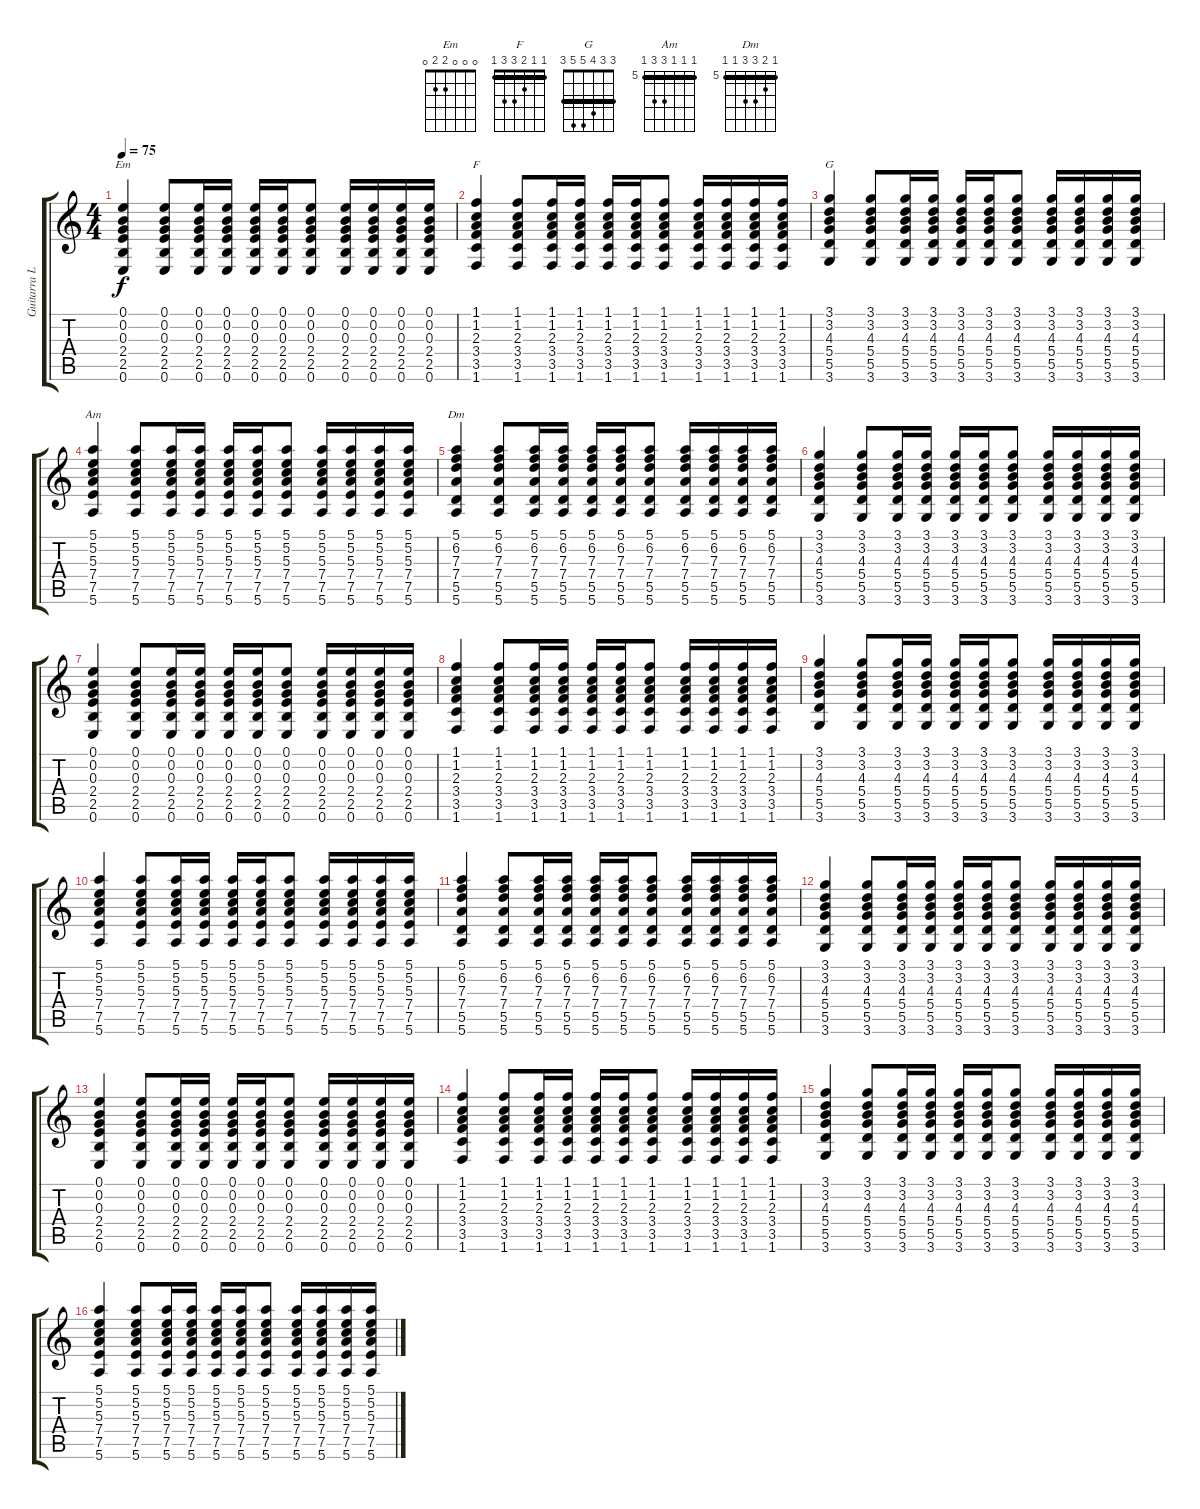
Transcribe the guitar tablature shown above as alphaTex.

\track ("Guitarra Limpa/Distorção(Base)" "Guitarra L") {instrument acousticguitarsteel}
\staff {score tabs}
\tuning (E4 B3 G3 D3 A2 E2) {hide}
\chord ("Em" 0 0 0 2 2 0)
\chord ("F" 1 1 2 3 3 1) {barre 1}
\chord ("G" 3 3 4 5 5 3) {barre 3}
\chord ("Am" 5 5 5 7 7 5) {firstfret 5 barre 5}
\chord ("Dm" 5 6 7 7 5 5) {firstfret 5 barre 5}
\ts (4 4)
\tempo 75
\clef g2
\ks c
(0.1 0.2 0.3 2.4 2.5 0.6).4{ch "Em" dy f} (0.1 0.2 0.3 2.4 2.5 0.6).8 (0.1 0.2 0.3 2.4 2.5 0.6).16 (0.1 0.2 0.3 2.4 2.5 0.6).16 (0.1 0.2 0.3 2.4 2.5 0.6).16 (0.1 0.2 0.3 2.4 2.5 0.6).16 (0.1 0.2 0.3 2.4 2.5 0.6).8 (0.1 0.2 0.3 2.4 2.5 0.6).16 (0.1 0.2 0.3 2.4 2.5 0.6).16 (0.1 0.2 0.3 2.4 2.5 0.6).16 (0.1 0.2 0.3 2.4 2.5 0.6).16 |
(1.1 1.2 2.3 3.4 3.5 1.6).4{ch "F"} (1.1 1.2 2.3 3.4 3.5 1.6).8 (1.1 1.2 2.3 3.4 3.5 1.6).16 (1.1 1.2 2.3 3.4 3.5 1.6).16 (1.1 1.2 2.3 3.4 3.5 1.6).16 (1.1 1.2 2.3 3.4 3.5 1.6).16 (1.1 1.2 2.3 3.4 3.5 1.6).8 (1.1 1.2 2.3 3.4 3.5 1.6).16 (1.1 1.2 2.3 3.4 3.5 1.6).16 (1.1 1.2 2.3 3.4 3.5 1.6).16 (1.1 1.2 2.3 3.4 3.5 1.6).16 |
(3.1 3.2 4.3 5.4 5.5 3.6).4{ch "G"} (3.1 3.2 4.3 5.4 5.5 3.6).8 (3.1 3.2 4.3 5.4 5.5 3.6).16 (3.1 3.2 4.3 5.4 5.5 3.6).16 (3.1 3.2 4.3 5.4 5.5 3.6).16 (3.1 3.2 4.3 5.4 5.5 3.6).16 (3.1 3.2 4.3 5.4 5.5 3.6).8 (3.1 3.2 4.3 5.4 5.5 3.6).16 (3.1 3.2 4.3 5.4 5.5 3.6).16 (3.1 3.2 4.3 5.4 5.5 3.6).16 (3.1 3.2 4.3 5.4 5.5 3.6).16 |
(5.1 5.2 5.3 7.4 7.5 5.6).4{ch "Am"} (5.1 5.2 5.3 7.4 7.5 5.6).8 (5.1 5.2 5.3 7.4 7.5 5.6).16 (5.1 5.2 5.3 7.4 7.5 5.6).16 (5.1 5.2 5.3 7.4 7.5 5.6).16 (5.1 5.2 5.3 7.4 7.5 5.6).16 (5.1 5.2 5.3 7.4 7.5 5.6).8 (5.1 5.2 5.3 7.4 7.5 5.6).16 (5.1 5.2 5.3 7.4 7.5 5.6).16 (5.1 5.2 5.3 7.4 7.5 5.6).16 (5.1 5.2 5.3 7.4 7.5 5.6).16 |
(5.1 6.2 7.3 7.4 5.5 5.6).4{ch "Dm"} (5.1 6.2 7.3 7.4 5.5 5.6).8 (5.1 6.2 7.3 7.4 5.5 5.6).16 (5.1 6.2 7.3 7.4 5.5 5.6).16 (5.1 6.2 7.3 7.4 5.5 5.6).16 (5.1 6.2 7.3 7.4 5.5 5.6).16 (5.1 6.2 7.3 7.4 5.5 5.6).8 (5.1 6.2 7.3 7.4 5.5 5.6).16 (5.1 6.2 7.3 7.4 5.5 5.6).16 (5.1 6.2 7.3 7.4 5.5 5.6).16 (5.1 6.2 7.3 7.4 5.5 5.6).16 |
(3.1 3.2 4.3 5.4 5.5 3.6).4 (3.1 3.2 4.3 5.4 5.5 3.6).8 (3.1 3.2 4.3 5.4 5.5 3.6).16 (3.1 3.2 4.3 5.4 5.5 3.6).16 (3.1 3.2 4.3 5.4 5.5 3.6).16 (3.1 3.2 4.3 5.4 5.5 3.6).16 (3.1 3.2 4.3 5.4 5.5 3.6).8 (3.1 3.2 4.3 5.4 5.5 3.6).16 (3.1 3.2 4.3 5.4 5.5 3.6).16 (3.1 3.2 4.3 5.4 5.5 3.6).16 (3.1 3.2 4.3 5.4 5.5 3.6).16 |
(0.1 0.2 0.3 2.4 2.5 0.6).4 (0.1 0.2 0.3 2.4 2.5 0.6).8 (0.1 0.2 0.3 2.4 2.5 0.6).16 (0.1 0.2 0.3 2.4 2.5 0.6).16 (0.1 0.2 0.3 2.4 2.5 0.6).16 (0.1 0.2 0.3 2.4 2.5 0.6).16 (0.1 0.2 0.3 2.4 2.5 0.6).8 (0.1 0.2 0.3 2.4 2.5 0.6).16 (0.1 0.2 0.3 2.4 2.5 0.6).16 (0.1 0.2 0.3 2.4 2.5 0.6).16 (0.1 0.2 0.3 2.4 2.5 0.6).16 |
(1.1 1.2 2.3 3.4 3.5 1.6).4 (1.1 1.2 2.3 3.4 3.5 1.6).8 (1.1 1.2 2.3 3.4 3.5 1.6).16 (1.1 1.2 2.3 3.4 3.5 1.6).16 (1.1 1.2 2.3 3.4 3.5 1.6).16 (1.1 1.2 2.3 3.4 3.5 1.6).16 (1.1 1.2 2.3 3.4 3.5 1.6).8 (1.1 1.2 2.3 3.4 3.5 1.6).16 (1.1 1.2 2.3 3.4 3.5 1.6).16 (1.1 1.2 2.3 3.4 3.5 1.6).16 (1.1 1.2 2.3 3.4 3.5 1.6).16 |
(3.1 3.2 4.3 5.4 5.5 3.6).4 (3.1 3.2 4.3 5.4 5.5 3.6).8 (3.1 3.2 4.3 5.4 5.5 3.6).16 (3.1 3.2 4.3 5.4 5.5 3.6).16 (3.1 3.2 4.3 5.4 5.5 3.6).16 (3.1 3.2 4.3 5.4 5.5 3.6).16 (3.1 3.2 4.3 5.4 5.5 3.6).8 (3.1 3.2 4.3 5.4 5.5 3.6).16 (3.1 3.2 4.3 5.4 5.5 3.6).16 (3.1 3.2 4.3 5.4 5.5 3.6).16 (3.1 3.2 4.3 5.4 5.5 3.6).16 |
(5.1 5.2 5.3 7.4 7.5 5.6).4 (5.1 5.2 5.3 7.4 7.5 5.6).8 (5.1 5.2 5.3 7.4 7.5 5.6).16 (5.1 5.2 5.3 7.4 7.5 5.6).16 (5.1 5.2 5.3 7.4 7.5 5.6).16 (5.1 5.2 5.3 7.4 7.5 5.6).16 (5.1 5.2 5.3 7.4 7.5 5.6).8 (5.1 5.2 5.3 7.4 7.5 5.6).16 (5.1 5.2 5.3 7.4 7.5 5.6).16 (5.1 5.2 5.3 7.4 7.5 5.6).16 (5.1 5.2 5.3 7.4 7.5 5.6).16 |
(5.1 6.2 7.3 7.4 5.5 5.6).4 (5.1 6.2 7.3 7.4 5.5 5.6).8 (5.1 6.2 7.3 7.4 5.5 5.6).16 (5.1 6.2 7.3 7.4 5.5 5.6).16 (5.1 6.2 7.3 7.4 5.5 5.6).16 (5.1 6.2 7.3 7.4 5.5 5.6).16 (5.1 6.2 7.3 7.4 5.5 5.6).8 (5.1 6.2 7.3 7.4 5.5 5.6).16 (5.1 6.2 7.3 7.4 5.5 5.6).16 (5.1 6.2 7.3 7.4 5.5 5.6).16 (5.1 6.2 7.3 7.4 5.5 5.6).16 |
(3.1 3.2 4.3 5.4 5.5 3.6).4 (3.1 3.2 4.3 5.4 5.5 3.6).8 (3.1 3.2 4.3 5.4 5.5 3.6).16 (3.1 3.2 4.3 5.4 5.5 3.6).16 (3.1 3.2 4.3 5.4 5.5 3.6).16 (3.1 3.2 4.3 5.4 5.5 3.6).16 (3.1 3.2 4.3 5.4 5.5 3.6).8 (3.1 3.2 4.3 5.4 5.5 3.6).16 (3.1 3.2 4.3 5.4 5.5 3.6).16 (3.1 3.2 4.3 5.4 5.5 3.6).16 (3.1 3.2 4.3 5.4 5.5 3.6).16 |
(0.1 0.2 0.3 2.4 2.5 0.6).4 (0.1 0.2 0.3 2.4 2.5 0.6).8 (0.1 0.2 0.3 2.4 2.5 0.6).16 (0.1 0.2 0.3 2.4 2.5 0.6).16 (0.1 0.2 0.3 2.4 2.5 0.6).16 (0.1 0.2 0.3 2.4 2.5 0.6).16 (0.1 0.2 0.3 2.4 2.5 0.6).8 (0.1 0.2 0.3 2.4 2.5 0.6).16 (0.1 0.2 0.3 2.4 2.5 0.6).16 (0.1 0.2 0.3 2.4 2.5 0.6).16 (0.1 0.2 0.3 2.4 2.5 0.6).16 |
(1.1 1.2 2.3 3.4 3.5 1.6).4 (1.1 1.2 2.3 3.4 3.5 1.6).8 (1.1 1.2 2.3 3.4 3.5 1.6).16 (1.1 1.2 2.3 3.4 3.5 1.6).16 (1.1 1.2 2.3 3.4 3.5 1.6).16 (1.1 1.2 2.3 3.4 3.5 1.6).16 (1.1 1.2 2.3 3.4 3.5 1.6).8 (1.1 1.2 2.3 3.4 3.5 1.6).16 (1.1 1.2 2.3 3.4 3.5 1.6).16 (1.1 1.2 2.3 3.4 3.5 1.6).16 (1.1 1.2 2.3 3.4 3.5 1.6).16 |
(3.1 3.2 4.3 5.4 5.5 3.6).4 (3.1 3.2 4.3 5.4 5.5 3.6).8 (3.1 3.2 4.3 5.4 5.5 3.6).16 (3.1 3.2 4.3 5.4 5.5 3.6).16 (3.1 3.2 4.3 5.4 5.5 3.6).16 (3.1 3.2 4.3 5.4 5.5 3.6).16 (3.1 3.2 4.3 5.4 5.5 3.6).8 (3.1 3.2 4.3 5.4 5.5 3.6).16 (3.1 3.2 4.3 5.4 5.5 3.6).16 (3.1 3.2 4.3 5.4 5.5 3.6).16 (3.1 3.2 4.3 5.4 5.5 3.6).16 |
(5.1 5.2 5.3 7.4 7.5 5.6).4 (5.1 5.2 5.3 7.4 7.5 5.6).8 (5.1 5.2 5.3 7.4 7.5 5.6).16 (5.1 5.2 5.3 7.4 7.5 5.6).16 (5.1 5.2 5.3 7.4 7.5 5.6).16 (5.1 5.2 5.3 7.4 7.5 5.6).16 (5.1 5.2 5.3 7.4 7.5 5.6).8 (5.1 5.2 5.3 7.4 7.5 5.6).16 (5.1 5.2 5.3 7.4 7.5 5.6).16 (5.1 5.2 5.3 7.4 7.5 5.6).16 (5.1 5.2 5.3 7.4 7.5 5.6).16
